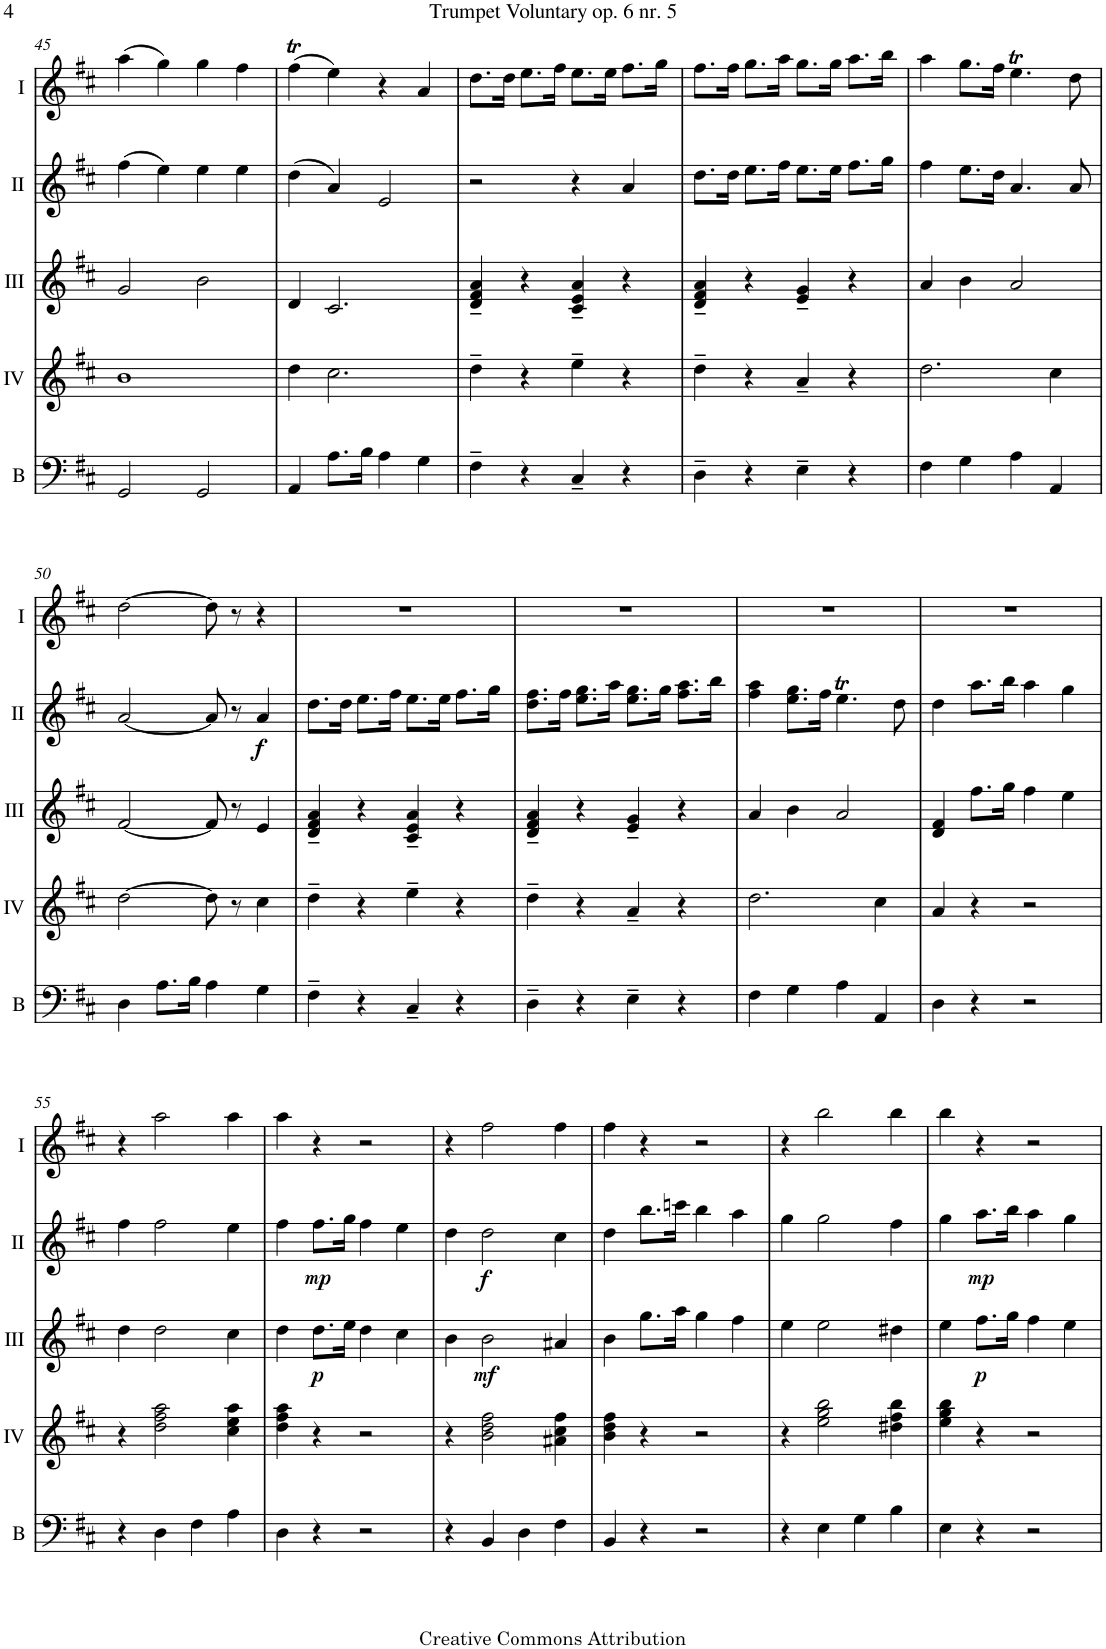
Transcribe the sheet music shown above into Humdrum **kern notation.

**kern	**kern	**kern	**dynam	**kern	**dynam	**kern
*part5	*part4	*part3	*part3	*part2	*part2	*part1
*staff5	*staff4	*staff3	*staff3	*staff2	*staff2	*staff1
*I"Bass	*I"Acc. 4	*I"Acc. 3	*	*I"Acc. 2	*	*I"Acc. 1
*I'B	*	*	*	*	*	*
!!LO:PB:g=z
*clefF4	*clefG2	*clefG2	*	*clefG2	*	*clefG2
*Trd7c12	*Trd7c12	*	*	*	*	*
*k[f#c#]	*k[f#c#]	*k[f#c#]	*	*k[f#c#]	*	*k[f#c#]
*M4/4	*M4/4	*M4/4	*	*M4/4	*	*M4/4
*met(c)	*met(c)	*met(c)	*	*met(c)	*	*met(c)
=45	=45	=45	=45	=45	=45	=45
2GG/	1b	2g/	.	(4ff#\	.	(4aa\
.	.	.	.	4ee\)	.	4gg\)
2GG/	.	2b\	.	4ee\	.	4gg\
.	.	.	.	4ee\	.	4ff#\
=46	=46	=46	=46	=46	=46	=46
4AA/	4dd\	4d/	.	(4dd\	.	(4ff#t\
8.A\L	2.cc#\	2.c#/	.	4a/)	.	4ee\)
16B\Jk	.	.	.	.	.	.
4A\	.	.	.	2e/	.	4r
4G\	.	.	.	.	.	4a/
=47	=47	=47	=47	=47	=47	=47
4F#~\	4dd~\	4d/~ 4f#/~ 4a/~	.	2r	.	8.dd\L
.	.	.	.	.	.	16dd\Jk
4r	4r	4r	.	.	.	8.ee\L
.	.	.	.	.	.	16ff#\Jk
4C#~/	4ee~\	4c#/~ 4e/~ 4a/~	.	4r	.	8.ee\L
.	.	.	.	.	.	16ee\Jk
4r	4r	4r	.	4a/	.	8.ff#\L
.	.	.	.	.	.	16gg\Jk
=48	=48	=48	=48	=48	=48	=48
4D~\	4dd~\	4d/~ 4f#/~ 4a/~	.	8.dd\L	.	8.ff#\L
.	.	.	.	16dd\Jk	.	16ff#\Jk
4r	4r	4r	.	8.ee\L	.	8.gg\L
.	.	.	.	16ff#\Jk	.	16aa\Jk
4E~\	4a~/	4e/~ 4g/~	.	8.ee\L	.	8.gg\L
.	.	.	.	16ee\Jk	.	16gg\Jk
4r	4r	4r	.	8.ff#\L	.	8.aa\L
.	.	.	.	16gg\Jk	.	16bb\Jk
=49	=49	=49	=49	=49	=49	=49
4F#\	2.dd\	4a/	.	4ff#\	.	4aa\
4G\	.	4b\	.	8.ee\L	.	8.gg\L
.	.	.	.	16dd\Jk	.	16ff#\Jk
4A\	.	2a/	.	4.a/	.	4.eeT\
4AA/	4cc#\	.	.	.	.	.
.	.	.	.	8a/	.	8dd\
!!LO:LB:g=z
=50	=50	=50	=50	=50	=50	=50
4D\	[2dd\	[2f#/	.	[2a/	.	[2dd\
8.A\L	.	.	.	.	.	.
16B\Jk	.	.	.	.	.	.
4A\	8dd\]	8f#/]	.	8a/]	.	8dd\]
.	8r	8r	.	8r	.	8r
!	!	!	!	!	!LO:DY:b	!
4G\	4cc#\	4e/	.	4a/	f	4r
=51	=51	=51	=51	=51	=51	=51
4F#~\	4dd~\	4d/~ 4f#/~ 4a/~	.	8.dd\L	.	1r
.	.	.	.	16dd\Jk	.	.
4r	4r	4r	.	8.ee\L	.	.
.	.	.	.	16ff#\Jk	.	.
4C#~/	4ee~\	4c#/~ 4e/~ 4a/~	.	8.ee\L	.	.
.	.	.	.	16ee\Jk	.	.
4r	4r	4r	.	8.ff#\L	.	.
.	.	.	.	16gg\Jk	.	.
=52	=52	=52	=52	=52	=52	=52
4D~\	4dd~\	4d/~ 4f#/~ 4a/~	.	8.dd\ 8.ff#\L	.	1r
.	.	.	.	16ff#\Jk	.	.
4r	4r	4r	.	8.ee\ 8.gg\L	.	.
.	.	.	.	16aa\Jk	.	.
4E~\	4a~/	4e/~ 4g/~	.	8.ee\ 8.gg\L	.	.
.	.	.	.	16gg\Jk	.	.
4r	4r	4r	.	8.ff#\ 8.aa\L	.	.
.	.	.	.	16bb\Jk	.	.
=53	=53	=53	=53	=53	=53	=53
4F#\	2.dd\	4a/	.	4ff#\ 4aa\	.	1r
4G\	.	4b\	.	8.ee\ 8.gg\L	.	.
.	.	.	.	16ff#\Jk	.	.
4A\	.	2a/	.	4.eeT\	.	.
4AA/	4cc#\	.	.	.	.	.
.	.	.	.	8dd\	.	.
=54	=54	=54	=54	=54	=54	=54
4D\	4a/	4d/ 4f#/	.	4dd\	.	1r
4r	4r	8.ff#\L	.	8.aa\L	.	.
.	.	16gg\Jk	.	16bb\Jk	.	.
2r	2r	4ff#\	.	4aa\	.	.
.	.	4ee\	.	4gg\	.	.
!!LO:LB:g=z
=55	=55	=55	=55	=55	=55	=55
4r	4r	4dd\	.	4ff#\	.	4r
4D\	2dd\ 2ff#\ 2aa\	2dd\	.	2ff#\	.	2aa\
4F#\	.	.	.	.	.	.
4A\	4cc#\ 4ee\ 4aa\	4cc#\	.	4ee\	.	4aa\
=56	=56	=56	=56	=56	=56	=56
4D\	4dd\ 4ff#\ 4aa\	4dd\	.	4ff#\	.	4aa\
!	!	!	!LO:DY:b	!	!LO:DY:b	!
4r	4r	8.dd\L	p	8.ff#\L	mp	4r
.	.	16ee\Jk	.	16gg\Jk	.	.
2r	2r	4dd\	.	4ff#\	.	2r
.	.	4cc#\	.	4ee\	.	.
=57	=57	=57	=57	=57	=57	=57
4r	4r	4b\	.	4dd\	.	4r
!	!	!	!LO:DY:b	!	!LO:DY:b	!
4BB/	2b\ 2dd\ 2ff#\	2b\	mf	2dd\	f	2ff#\
4D\	.	.	.	.	.	.
4F#\	4a#X\ 4cc#\ 4ff#\	4a#X/	.	4cc#\	.	4ff#\
=58	=58	=58	=58	=58	=58	=58
4BB/	4b\ 4dd\ 4ff#\	4b\	.	4dd\	.	4ff#\
4r	4r	8.gg\L	.	8.bb\L	.	4r
.	.	16aa\Jk	.	16cccn\Jk	.	.
2r	2r	4gg\	.	4bb\	.	2r
.	.	4ff#\	.	4aa\	.	.
=59	=59	=59	=59	=59	=59	=59
4r	4r	4ee\	.	4gg\	.	4r
4E\	2ee\ 2gg\ 2bb\	2ee\	.	2gg\	.	2bb\
4G\	.	.	.	.	.	.
4B\	4dd#X\ 4ff#\ 4bb\	4dd#X\	.	4ff#\	.	4bb\
=60	=60	=60	=60	=60	=60	=60
4E\	4ee\ 4gg\ 4bb\	4ee\	.	4gg\	.	4bb\
!	!	!	!LO:DY:b	!	!LO:DY:b	!
4r	4r	8.ff#\L	p	8.aa\L	mp	4r
.	.	16gg\Jk	.	16bb\Jk	.	.
2r	2r	4ff#\	.	4aa\	.	2r
.	.	4ee\	.	4gg\	.	.
=	=	=	=	=	=	=
*-	*-	*-	*-	*-	*-	*-
